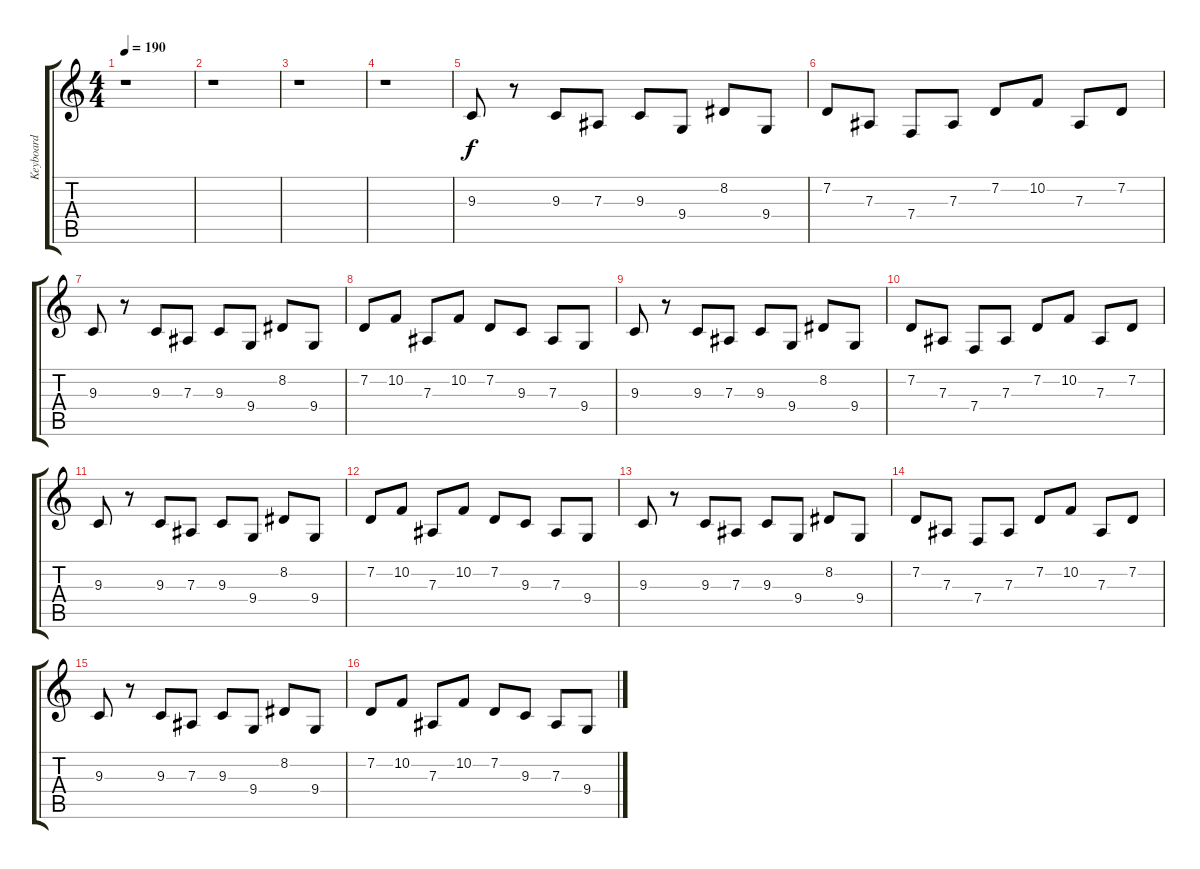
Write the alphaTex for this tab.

\track ("Keyboard" "Keyboard") {instrument stringensemble1}
\staff {score tabs}
\tuning (C4 G3 Eb3 Bb2 F2 C2) {hide}
\ts (4 4)
\tempo 190
\clef g2
\ks c
r.1{dy f} |
r.1 |
r.1 |
r.1 |
9.3.8 r.8 9.3.8 7.3.8 9.3.8 9.4.8 8.2.8 9.4.8 |
7.2.8 7.3.8 7.4.8 7.3.8 7.2.8 10.2.8 7.3.8 7.2.8 |
9.3.8 r.8 9.3.8 7.3.8 9.3.8 9.4.8 8.2.8 9.4.8 |
7.2.8 10.2.8 7.3.8 10.2.8 7.2.8 9.3.8 7.3.8 9.4.8 |
9.3.8 r.8 9.3.8 7.3.8 9.3.8 9.4.8 8.2.8 9.4.8 |
7.2.8 7.3.8 7.4.8 7.3.8 7.2.8 10.2.8 7.3.8 7.2.8 |
9.3.8 r.8 9.3.8 7.3.8 9.3.8 9.4.8 8.2.8 9.4.8 |
7.2.8 10.2.8 7.3.8 10.2.8 7.2.8 9.3.8 7.3.8 9.4.8 |
9.3.8 r.8 9.3.8 7.3.8 9.3.8 9.4.8 8.2.8 9.4.8 |
7.2.8 7.3.8 7.4.8 7.3.8 7.2.8 10.2.8 7.3.8 7.2.8 |
9.3.8 r.8 9.3.8 7.3.8 9.3.8 9.4.8 8.2.8 9.4.8 |
7.2.8 10.2.8 7.3.8 10.2.8 7.2.8 9.3.8 7.3.8 9.4.8
